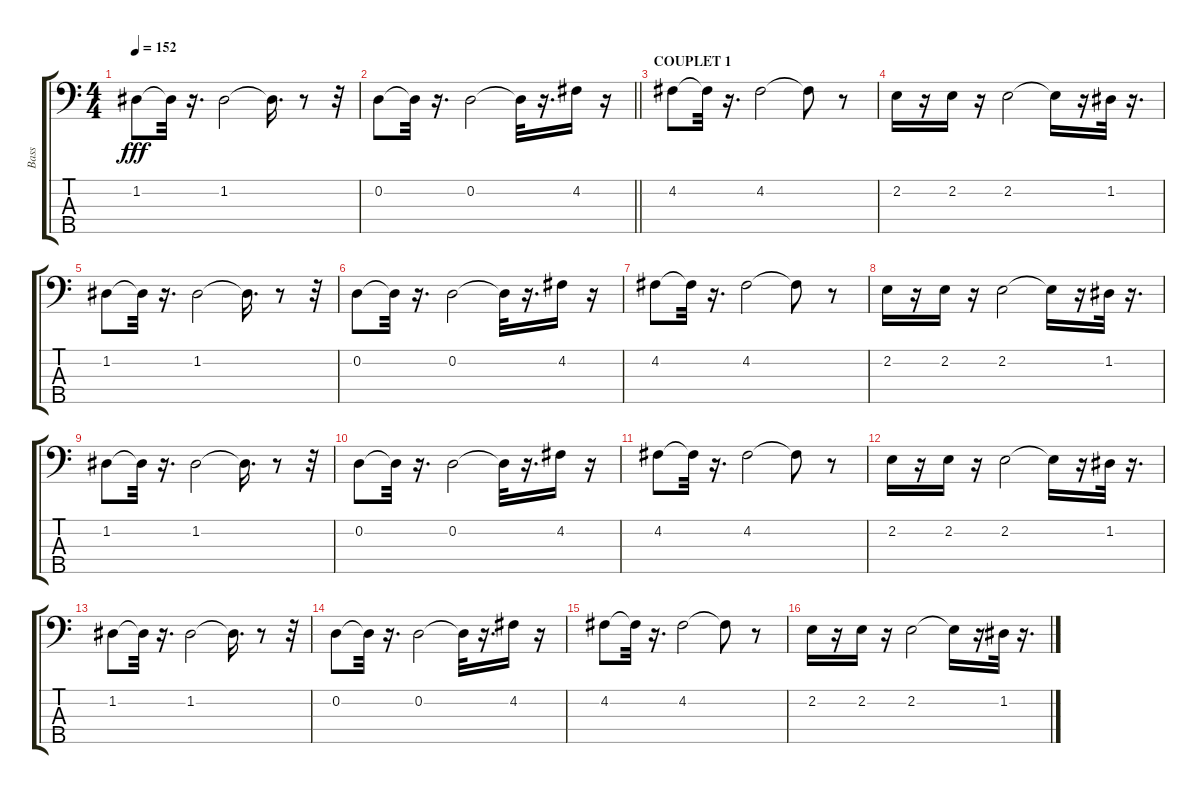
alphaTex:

\track ("Bass" "Bass") {instrument fretlessbass}
\staff {score tabs}
\tuning (G2 D2 A1 E1 B0) {hide}
\ts (4 4)
\tempo 152
\clef f4
\ks c
1.2.8{dy fff} 1.2{t}.32 r.16{d} 1.2.2 1.2{t}.16{d} r.8 r.32 |
\barLineRight lightlight
0.2.8 0.2{t}.32 r.16{d} 0.2.2 0.2{t}.32 r.16{d} 4.2.16 r.16 |
\section ("" "COUPLET 1")
4.2.8 4.2{t}.32 r.16{d} 4.2.2 4.2{t}.8 r.8 |
2.2.16 r.16 2.2.16 r.16 2.2.2 2.2{t}.16 r.16 1.2.32 r.16{d} |
1.2.8 1.2{t}.32 r.16{d} 1.2.2 1.2{t}.16{d} r.8 r.32 |
0.2.8 0.2{t}.32 r.16{d} 0.2.2 0.2{t}.32 r.16{d} 4.2.16 r.16 |
4.2.8 4.2{t}.32 r.16{d} 4.2.2 4.2{t}.8 r.8 |
2.2.16 r.16 2.2.16 r.16 2.2.2 2.2{t}.16 r.16 1.2.32 r.16{d} |
1.2.8 1.2{t}.32 r.16{d} 1.2.2 1.2{t}.16{d} r.8 r.32 |
0.2.8 0.2{t}.32 r.16{d} 0.2.2 0.2{t}.32 r.16{d} 4.2.16 r.16 |
4.2.8 4.2{t}.32 r.16{d} 4.2.2 4.2{t}.8 r.8 |
2.2.16 r.16 2.2.16 r.16 2.2.2 2.2{t}.16 r.16 1.2.32 r.16{d} |
1.2.8 1.2{t}.32 r.16{d} 1.2.2 1.2{t}.16{d} r.8 r.32 |
0.2.8 0.2{t}.32 r.16{d} 0.2.2 0.2{t}.32 r.16{d} 4.2.16 r.16 |
4.2.8 4.2{t}.32 r.16{d} 4.2.2 4.2{t}.8 r.8 |
2.2.16 r.16 2.2.16 r.16 2.2.2 2.2{t}.16 r.16 1.2.32 r.16{d}
